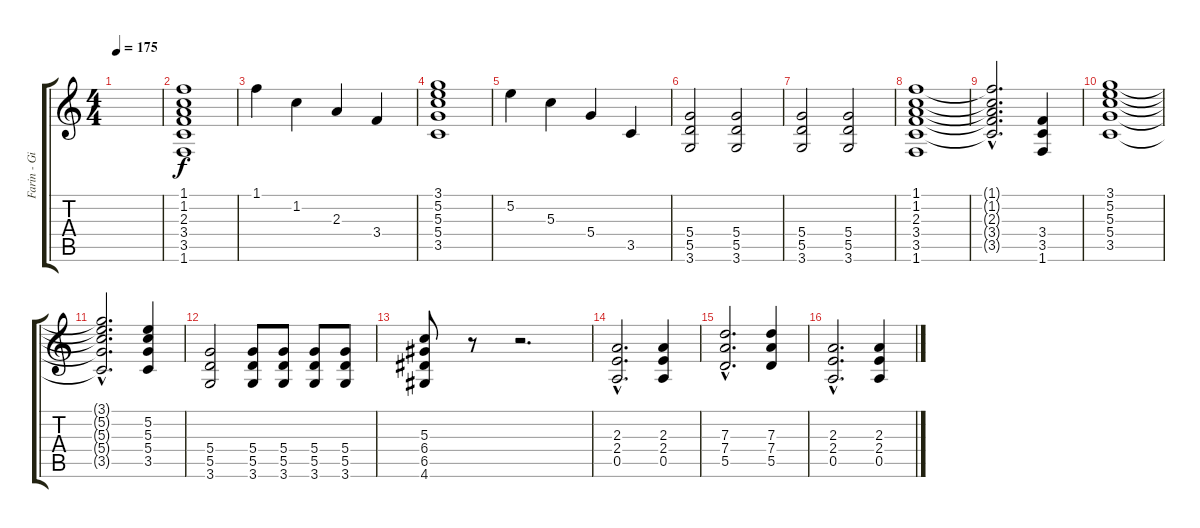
\track ("Farin - Gitarre II" "Farin - Gi") {instrument distortionguitar}
\staff {score tabs}
\tuning (E4 B3 G3 D3 A2 E2) {hide}
\ts (4 4)
\tempo 175
\clef g2
\ks c
|
(1.1 1.2 2.3 3.4 3.5 1.6).1 |
1.1.4 1.2.4 2.3.4 3.4.4 |
(3.1 5.2 5.3 5.4 3.5).1 |
5.2.4 5.3.4 5.4.4 3.5.4 |
(5.4 5.5 3.6).2 (5.4 5.5 3.6).2 |
(5.4 5.5 3.6).2 (5.4 5.5 3.6).2 |
(1.1 1.2 2.3 3.4 3.5 1.6).1 |
(1.1{hac t} 1.2{hac t} 2.3{hac t} 3.4{hac t} 3.5{hac t}).2{d} (3.4 3.5 1.6).4 |
(3.1 5.2 5.3 5.4 3.5).1 |
(3.1{hac t} 5.2{hac t} 5.3{hac t} 5.4{hac t} 3.5{hac t}).2{d} (5.2 5.3 5.4 3.5).4 |
(5.4 5.5 3.6).2 (5.4 5.5 3.6).8 (5.4 5.5 3.6).8 (5.4 5.5 3.6).8 (5.4 5.5 3.6).8 |
(5.3 6.4 6.5 4.6).8 r.8 r.2{d} |
(2.3{hac} 2.4{hac} 0.5{hac}).2{d} (2.3 2.4 0.5).4 |
(7.3{hac} 7.4{hac} 5.5{hac}).2{d} (7.3 7.4 5.5).4 |
(2.3{hac} 2.4{hac} 0.5{hac}).2{d} (2.3 2.4 0.5).4
